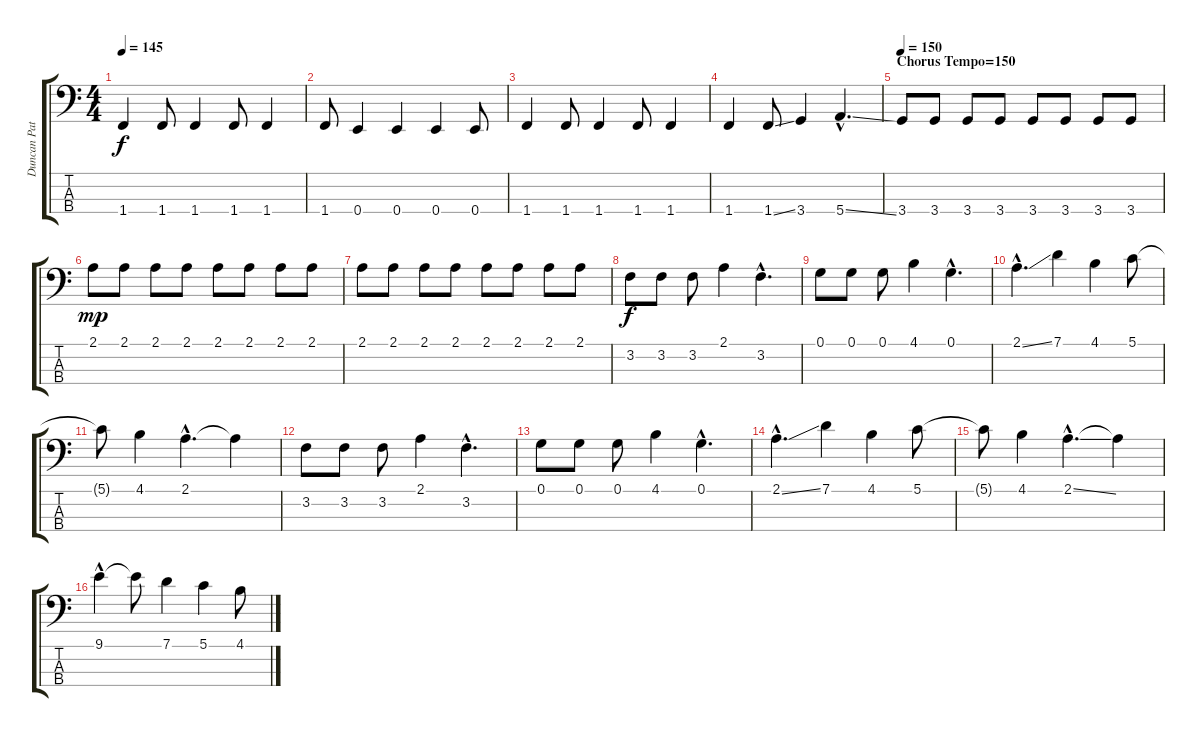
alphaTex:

\track ("Duncan Patterson (Bass Guitar)" "Duncan Pat") {instrument electricbassfinger}
\staff {score tabs}
\tuning (G2 D2 A1 E1) {hide}
\ts (4 4)
\tempo 145
\clef f4
\ks c
1.4.4{dy f} 1.4.8 1.4.4 1.4.8 1.4.4 |
1.4.8 0.4.4 0.4.4 0.4.4 0.4.8 |
1.4.4 1.4.8 1.4.4 1.4.8 1.4.4 |
1.4.4 1.4{ss}.8 3.4.4 5.4{ss hac}.4{d} |
\section ("" "Chorus Tempo=150")
\tempo 150
3.4.8 3.4.8 3.4.8 3.4.8 3.4.8 3.4.8 3.4.8 3.4.8 |
2.1.8{dy mp} 2.1.8 2.1.8 2.1.8 2.1.8 2.1.8 2.1.8 2.1.8 |
2.1.8 2.1.8 2.1.8 2.1.8 2.1.8 2.1.8 2.1.8 2.1.8 |
3.2.8{dy f} 3.2.8 3.2.8 2.1.4 3.2{hac}.4{d} |
0.1.8 0.1.8 0.1.8 4.1.4 0.1{hac}.4{d} |
2.1{ss hac}.4{d} 7.1.4 4.1.4 5.1.8 |
5.1{t}.8 4.1.4 2.1{hac}.4{d} 2.1{t}.4 |
3.2.8 3.2.8 3.2.8 2.1.4 3.2{hac}.4{d} |
0.1.8 0.1.8 0.1.8 4.1.4 0.1{hac}.4{d} |
2.1{ss hac}.4{d} 7.1.4 4.1.4 5.1.8 |
5.1{t}.8 4.1.4 2.1{ss hac}.4{d} 2.1{t}.4 |
9.1{hac}.4 9.1{t}.8 7.1.4 5.1.4 4.1.8
